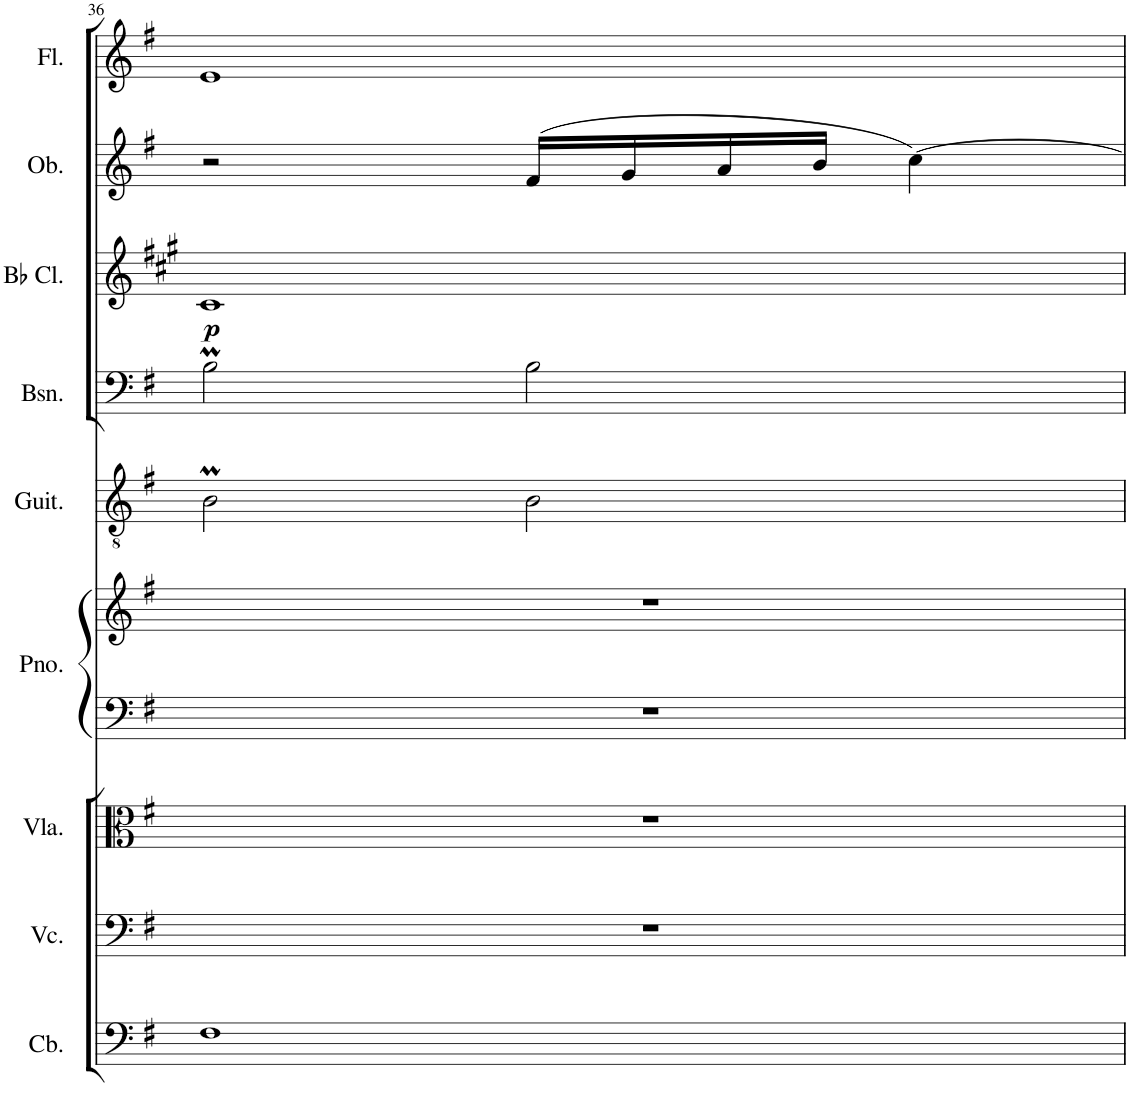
**kern	**kern	**kern	**kern	**kern	**kern	**kern	**kern	**dynam	**kern	**kern
*part9	*part8	*part7	*part6	*part6	*part5	*part4	*part3	*part3	*part2	*part1
*staff10	*staff9	*staff8	*staff7	*staff6	*staff5	*staff4	*staff3	*staff3	*staff2	*staff1
*I"Contrabass	*I"Violoncello	*I"Viola	*I"Piano	*	*I"Classical Guitar	*I"Bassoon	*I"Bb Clarinet	*	*I"Oboe	*I"Flute
*I'Cb.	*I'Vc.	*I'Vla.	*I'Pno.	*	*I'Guit.	*I'Bsn.	*I'Bb Cl.	*	*I'Ob.	*I'Fl.
!!LO:PB:g=z
*clefF4	*clefF4	*clefC3	*clefF4	*clefG2	*clefGv2	*clefF4	*clefG2	*	*clefG2	*clefG2
*Trd7c12	*	*	*	*	*	*	*Trd1c2	*	*	*
*k[f#]	*k[f#]	*k[f#]	*k[f#]	*k[f#]	*k[f#]	*k[f#]	*k[f#c#g#]	*	*k[f#]	*k[f#]
*M4/4	*M4/4	*M4/4	*M4/4	*M4/4	*M4/4	*M4/4	*M4/4	*	*M4/4	*M4/4
=36	=36	=36	=36	=36	=36	=36	=36	=36	=36	=36
!	!	!	!	!	!	!	!	!LO:DY:b	!	!
1F#	1r	1r	1r	1r	2Bm\	2Bm\	1c#	p	2r	1e
.	.	.	.	.	2B\	2B\	.	.	(>16f#/LL	.
.	.	.	.	.	.	.	.	.	16g/	.
.	.	.	.	.	.	.	.	.	16a/	.
.	.	.	.	.	.	.	.	.	16b/JJ	.
.	.	.	.	.	.	.	.	.	[4cc\)	.
=	=	=	=	=	=	=	=	=	=	=
*-	*-	*-	*-	*-	*-	*-	*-	*-	*-	*-
